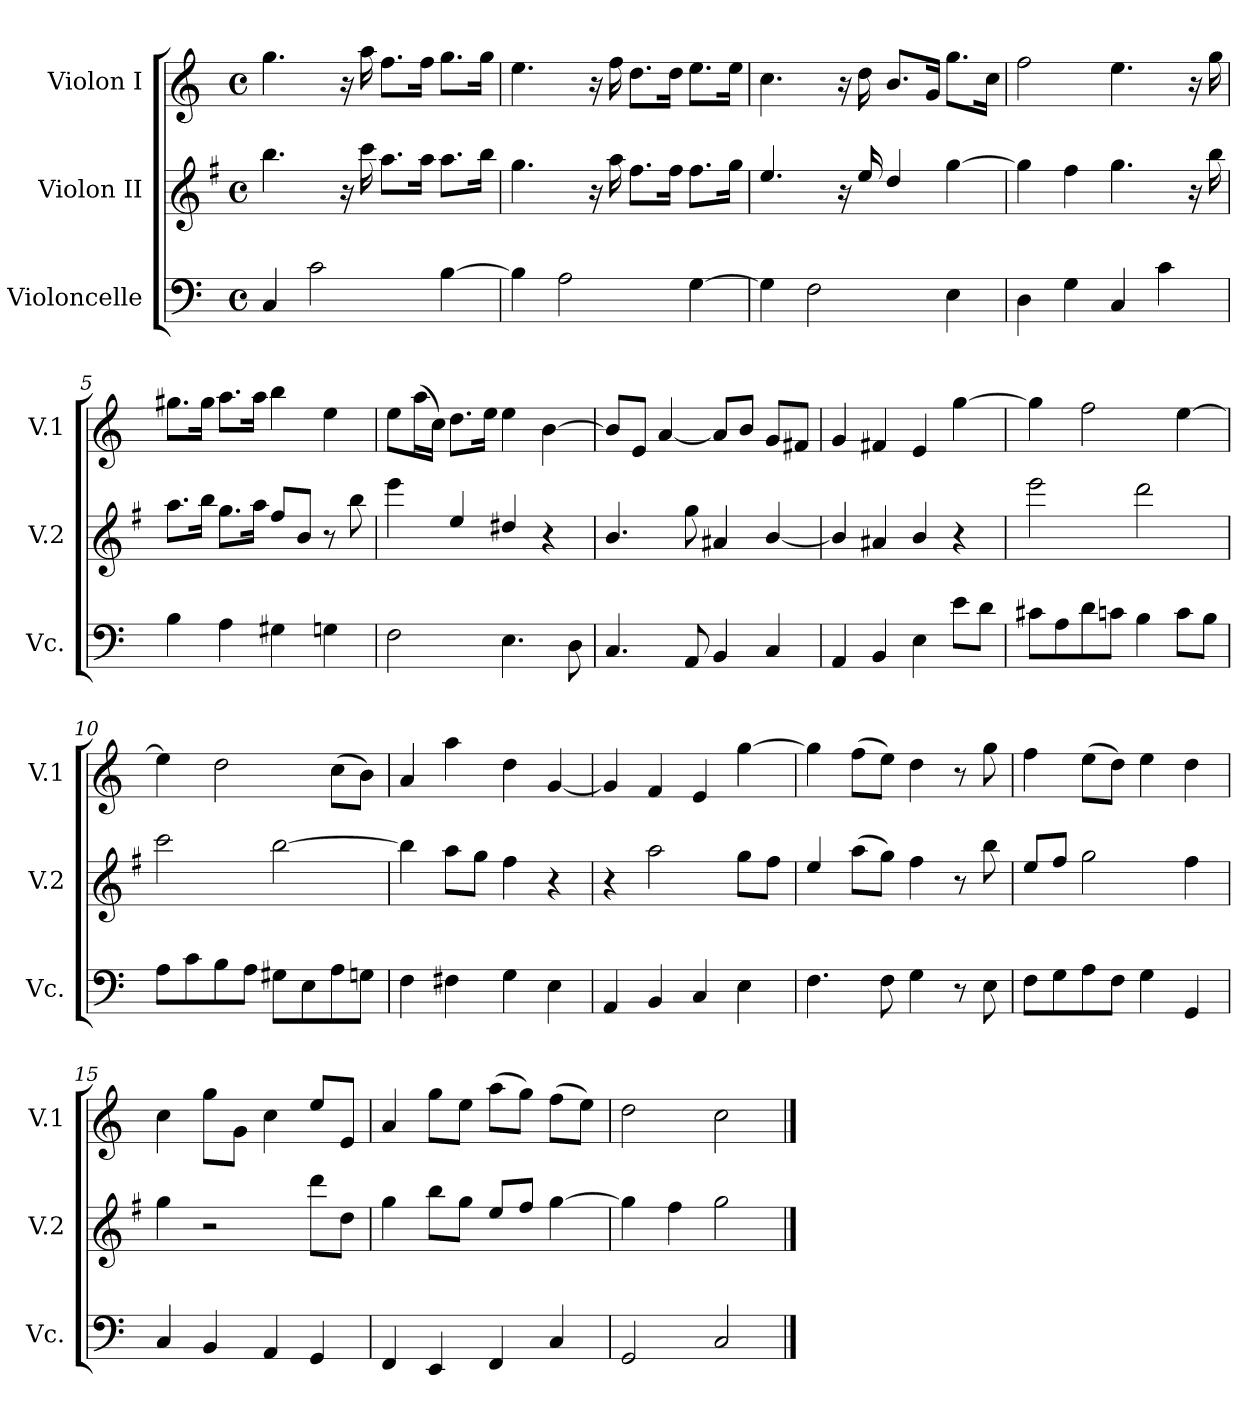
**kern	**kern	**kern
*part3	*part2	*part1
*staff3	*staff2	*staff1
*I"Violoncelle	*I"Violon II	*I"Violon I
*I'Vc.	*I'V.2	*I'V.1
*clefF4	*clefG2	*clefG2
*	*ITrd4c7	*
*k[]	*k[]	*k[]
*C:	*C:	*C:
*M4/4	*M4/4	*M4/4
*met(c)	*met(c)	*met(c)
=1	=1	=1
4C/	4.ee\	4.gg\
2c\	.	.
.	16r	16r
.	16ff\	16aa\
.	8.dd\L	8.ff\L
.	16dd\Jk	16ff\Jk
[4B\	8.dd\L	8.gg\L
.	16ee\Jk	16gg\Jk
=2	=2	=2
4B\]	4.cc\	4.ee\
2A\	.	.
.	16r	16r
.	16dd\	16ff\
.	8.b\L	8.dd\L
.	16b\Jk	16dd\Jk
[4G\	8.b\L	8.ee\L
.	16cc\Jk	16ee\Jk
=3	=3	=3
4G\]	4.a/	4.cc\
2F\	.	.
.	16r	16r
.	16a/	16dd\
.	4g/	8.b/L
.	.	16g/Jk
4E\	[4cc\	8.gg\L
.	.	16cc\Jk
=4	=4	=4
4D\	4cc\]	2ff\
4G\	4b\	.
4C/	4.cc\	4.ee\
4c\	.	.
.	16r	16r
.	16ee\	16gg\
=5	=5	=5
4B\	8.dd\L	8.gg#X\L
.	16ee\Jk	16gg#\Jk
4A\	8.cc\L	8.aa\L
.	16dd\Jk	16aa\Jk
4G#X\	8b/L	4bb\
.	8e/J	.
4Gn\	8r	4ee\
.	8ee\	.
!!LO:LB:g=z
=6	=6	=6
2F\	4aa\	8ee\L
.	.	(16aa\L
.	.	16cc\JJ)
.	4a/	8.dd\L
.	.	16ee\Jk
4.E\	4g#X/	4ee\
.	4r	[4b\
8D\	.	.
=7	=7	=7
4.C/	4.e/	8b/L]
.	.	8e/J
.	.	[4a/
8AA/	8cc\	.
4BB/	4d#X/	8a/L]
.	.	8b/J
4C/	[4e/	8g/L
.	.	8f#X/J
=8	=8	=8
4AA/	4e/]	4g/
4BB/	4d#X/	4f#X/
4E\	4e/	4e/
8e\L	4r	[4gg\
8d\J	.	.
=9	=9	=9
8c#X\L	2aa\	4gg\]
8A\	.	.
8d\	.	2ff\
8cn\J	.	.
4B\	2gg\	.
8c\L	.	[4ee\
8B\J	.	.
=10	=10	=10
8A\L	2ff\	4ee\]
8c\	.	.
8B\	.	2dd\
8A\J	.	.
8G#X\L	[2ee\	.
8E\	.	.
8A\	.	(8cc\L
8Gn\J	.	8b\J)
=11	=11	=11
4F\	4ee\]	4a/
4F#X\	8dd\L	4aa\
.	8cc\J	.
4G\	4b\	4dd\
4E\	4r	[4g/
!!LO:PB:g=z
=12	=12	=12
4AA/	4r	4g/]
4BB/	2dd\	4f/
4C/	.	4e/
4E\	8cc\L	[4gg\
.	8b\J	.
=13	=13	=13
4.F\	4a/	4gg\]
.	(8dd\L	(8ff\L
8F\	8cc\J)	8ee\J)
4G\	4b\	4dd\
8r	8r	8r
8E\	8ee\	8gg\
=14	=14	=14
8F\L	8a/L	4ff\
8G\	8b/J	.
8A\	2cc\	(8ee\L
8F\J	.	8dd\J)
4G\	.	4ee\
4GG/	4b\	4dd\
=15	=15	=15
4C/	4cc\	4cc\
4BB/	2r	8gg\L
.	.	8g\J
4AA/	.	4cc\
4GG/	8gg\L	8ee/L
.	8g\J	8e/J
=16	=16	=16
4FF/	4cc\	4a/
4EE/	8ee\L	8gg\L
.	8cc\J	8ee\J
4FF/	8a/L	(8aa\L
.	8b/J	8gg\J)
4C/	[4cc\	(8ff\L
.	.	8ee\J)
=17	=17	=17
2GG/	4cc\]	2dd\
.	4b\	.
2C/	2cc\	2cc\
==	==	==
*-	*-	*-
